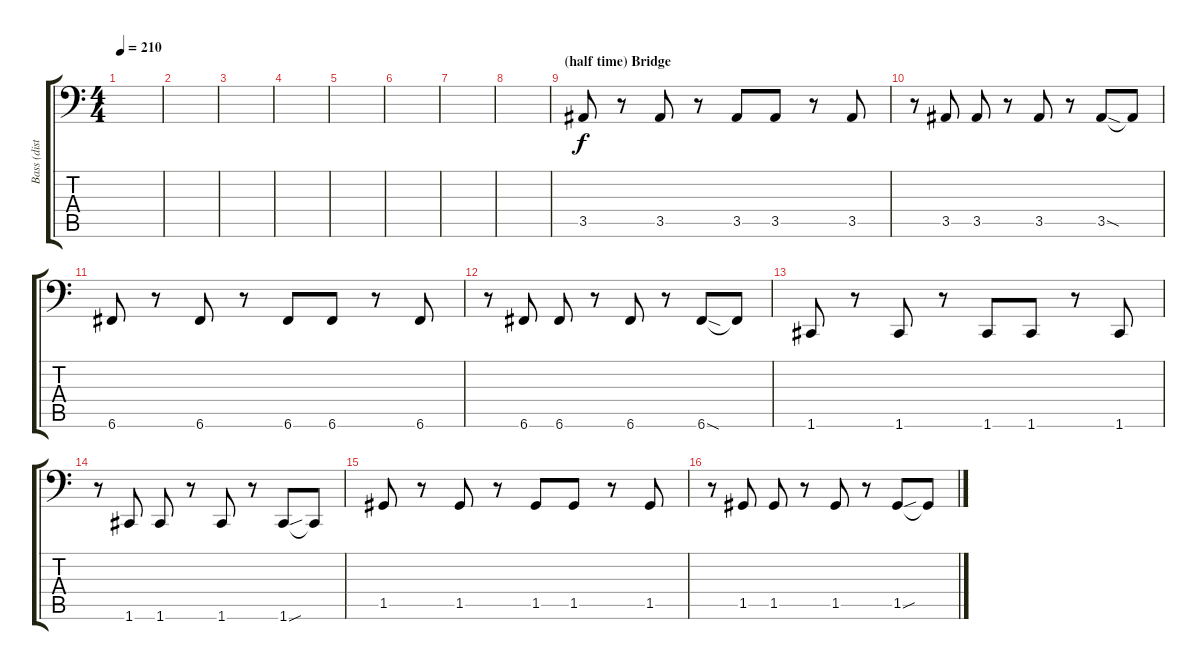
\track ("Bass (distortion)" "Bass (dist") {instrument synthbass1}
\staff {score tabs}
\tuning (D3 A2 F2 C2 G1 C1) {hide}
\ts (4 4)
\tempo 210
\clef f4
\ks c
|
|
|
|
|
|
|
|
\section ("" "(half time) Bridge")
3.5.8 r.8 3.5.8 r.8 3.5.8 3.5.8 r.8 3.5.8 |
r.8 3.5.8 3.5.8 r.8 3.5.8 r.8 3.5{sod}.8 3.5{t}.8 |
6.6.8 r.8 6.6.8 r.8 6.6.8 6.6.8 r.8 6.6.8 |
r.8 6.6.8 6.6.8 r.8 6.6.8 r.8 6.6{sod}.8 6.6{t}.8 |
1.6.8 r.8 1.6.8 r.8 1.6.8 1.6.8 r.8 1.6.8 |
r.8 1.6.8 1.6.8 r.8 1.6.8 r.8 1.6{sou}.8 1.6{t}.8 |
1.5.8 r.8 1.5.8 r.8 1.5.8 1.5.8 r.8 1.5.8 |
r.8 1.5.8 1.5.8 r.8 1.5.8 r.8 1.5{sou}.8 1.5{t}.8
